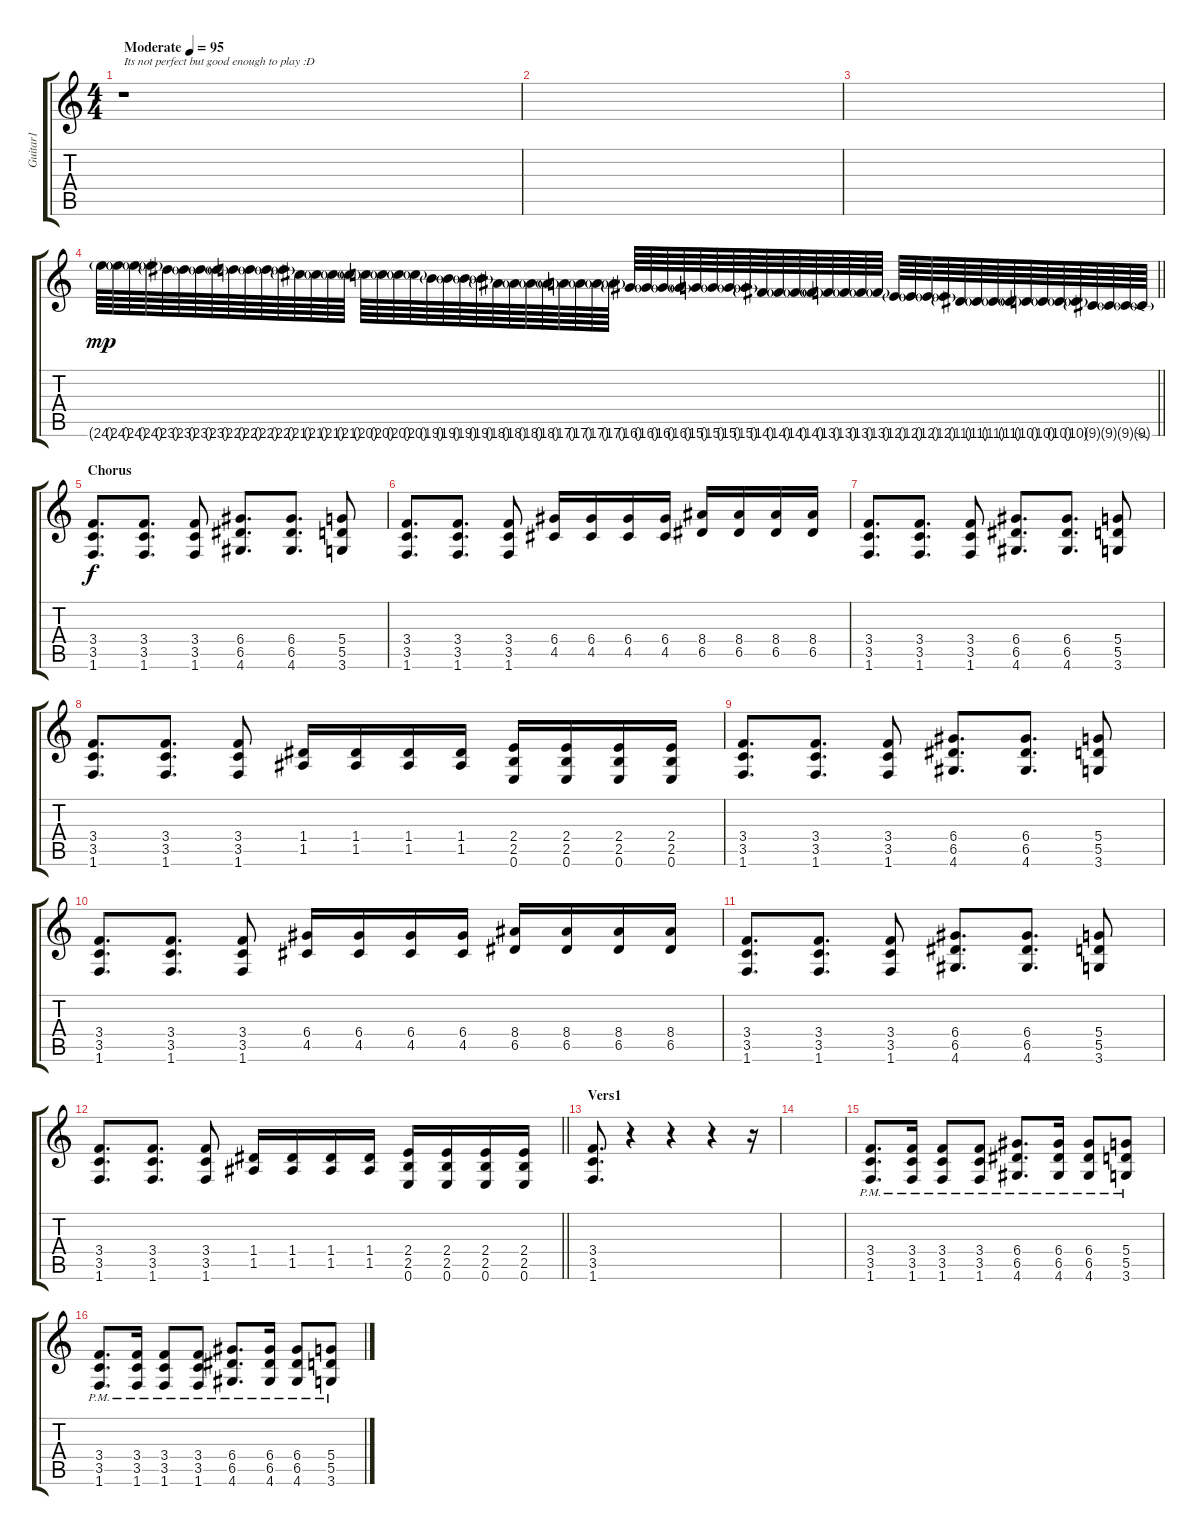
\track ("Guitar1" "Guitar1") {instrument distortionguitar}
\staff {score tabs}
\tuning (E4 B3 G3 D3 A2 E2) {hide}
\ts (4 4)
\tempo (95 "Moderate")
\clef g2
\ks c
r.1{txt "Its not perfect but good enough to play :D" dy mp instrument distortionguitar} |
|
|
\barLineRight lightlight
24.6{g}.64{instrument guitarharmonics} 24.6{g}.64 24.6{g}.64 24.6{g}.64 23.6{g}.64 23.6{g}.64 23.6{g}.64 23.6{g}.64 22.6{g}.64 22.6{g}.64 22.6{g}.64 22.6{g}.64 21.6{g}.64 21.6{g}.64 21.6{g}.64 21.6{g}.64 20.6{g}.64 20.6{g}.64 20.6{g}.64 20.6{g}.64 19.6{g}.64 19.6{g}.64 19.6{g}.64 19.6{g}.64 18.6{g}.64 18.6{g}.64 18.6{g}.64 18.6{g}.64 17.6{g}.64 17.6{g}.64 17.6{g}.64 17.6{g}.64 16.6{g}.64 16.6{g}.64 16.6{g}.64 16.6{g}.64 15.6{g}.64 15.6{g}.64 15.6{g}.64 15.6{g}.64 14.6{g}.64 14.6{g}.64 14.6{g}.64 14.6{g}.64 13.6{g}.64 13.6{g}.64 13.6{g}.64 13.6{g}.64 12.6{g}.64 12.6{g}.64 12.6{g}.64 12.6{g}.64 11.6{g}.64 11.6{g}.64 11.6{g}.64 11.6{g}.64 10.6{g}.64 10.6{g}.64 10.6{g}.64 10.6{g}.64 9.6{g}.64 9.6{g}.64 9.6{sod g}.64 9.6{g}.64 |
\section ("" "Chorus")
(3.4 3.5 1.6).8{d dy f instrument distortionguitar} (3.4 3.5 1.6).8{d} (3.4 3.5 1.6).8 (6.4 6.5 4.6).8{d} (6.4 6.5 4.6).8{d} (5.4 5.5 3.6).8 |
(3.4 3.5 1.6).8{d} (3.4 3.5 1.6).8{d} (3.4 3.5 1.6).8 (6.4 4.5).16 (6.4 4.5).16 (6.4 4.5).16 (6.4 4.5).16 (8.4 6.5).16 (8.4 6.5).16 (8.4 6.5).16 (8.4 6.5).16 |
(3.4 3.5 1.6).8{d} (3.4 3.5 1.6).8{d} (3.4 3.5 1.6).8 (6.4 6.5 4.6).8{d} (6.4 6.5 4.6).8{d} (5.4 5.5 3.6).8 |
(3.4 3.5 1.6).8{d} (3.4 3.5 1.6).8{d} (3.4 3.5 1.6).8 (1.4 1.5).16 (1.4 1.5).16 (1.4 1.5).16 (1.4 1.5).16 (2.4 2.5 0.6).16 (2.4 2.5 0.6).16 (2.4 2.5 0.6).16 (2.4 2.5 0.6).16 |
(3.4 3.5 1.6).8{d} (3.4 3.5 1.6).8{d} (3.4 3.5 1.6).8 (6.4 6.5 4.6).8{d} (6.4 6.5 4.6).8{d} (5.4 5.5 3.6).8 |
(3.4 3.5 1.6).8{d} (3.4 3.5 1.6).8{d} (3.4 3.5 1.6).8 (6.4 4.5).16 (6.4 4.5).16 (6.4 4.5).16 (6.4 4.5).16 (8.4 6.5).16 (8.4 6.5).16 (8.4 6.5).16 (8.4 6.5).16 |
(3.4 3.5 1.6).8{d} (3.4 3.5 1.6).8{d} (3.4 3.5 1.6).8 (6.4 6.5 4.6).8{d} (6.4 6.5 4.6).8{d} (5.4 5.5 3.6).8 |
\barLineRight lightlight
(3.4 3.5 1.6).8{d} (3.4 3.5 1.6).8{d} (3.4 3.5 1.6).8 (1.4 1.5).16 (1.4 1.5).16 (1.4 1.5).16 (1.4 1.5).16 (2.4 2.5 0.6).16 (2.4 2.5 0.6).16 (2.4 2.5 0.6).16 (2.4 2.5 0.6).16 |
\section ("" "Vers1")
(3.4 3.5 1.6).8{d} r.4 r.4 r.4 r.16 |
|
(3.4{pm} 3.5{pm} 1.6{pm}).8{d} (3.4{pm} 3.5{pm} 1.6{pm}).16 (3.4{pm} 3.5{pm} 1.6{pm}).8 (3.4{pm} 3.5{pm} 1.6{pm}).8 (6.4{pm} 6.5{pm} 4.6{pm}).8{d} (6.4{pm} 6.5{pm} 4.6{pm}).16 (6.4{pm} 6.5{pm} 4.6{pm}).8 (5.4{pm} 5.5{pm} 3.6{pm}).8 |
(3.4{pm} 3.5{pm} 1.6{pm}).8{d} (3.4{pm} 3.5{pm} 1.6{pm}).16 (3.4{pm} 3.5{pm} 1.6{pm}).8 (3.4{pm} 3.5{pm} 1.6{pm}).8 (6.4{pm} 6.5{pm} 4.6{pm}).8{d} (6.4{pm} 6.5{pm} 4.6{pm}).16 (6.4{pm} 6.5{pm} 4.6{pm}).8 (5.4{pm} 5.5{pm} 3.6{pm}).8
